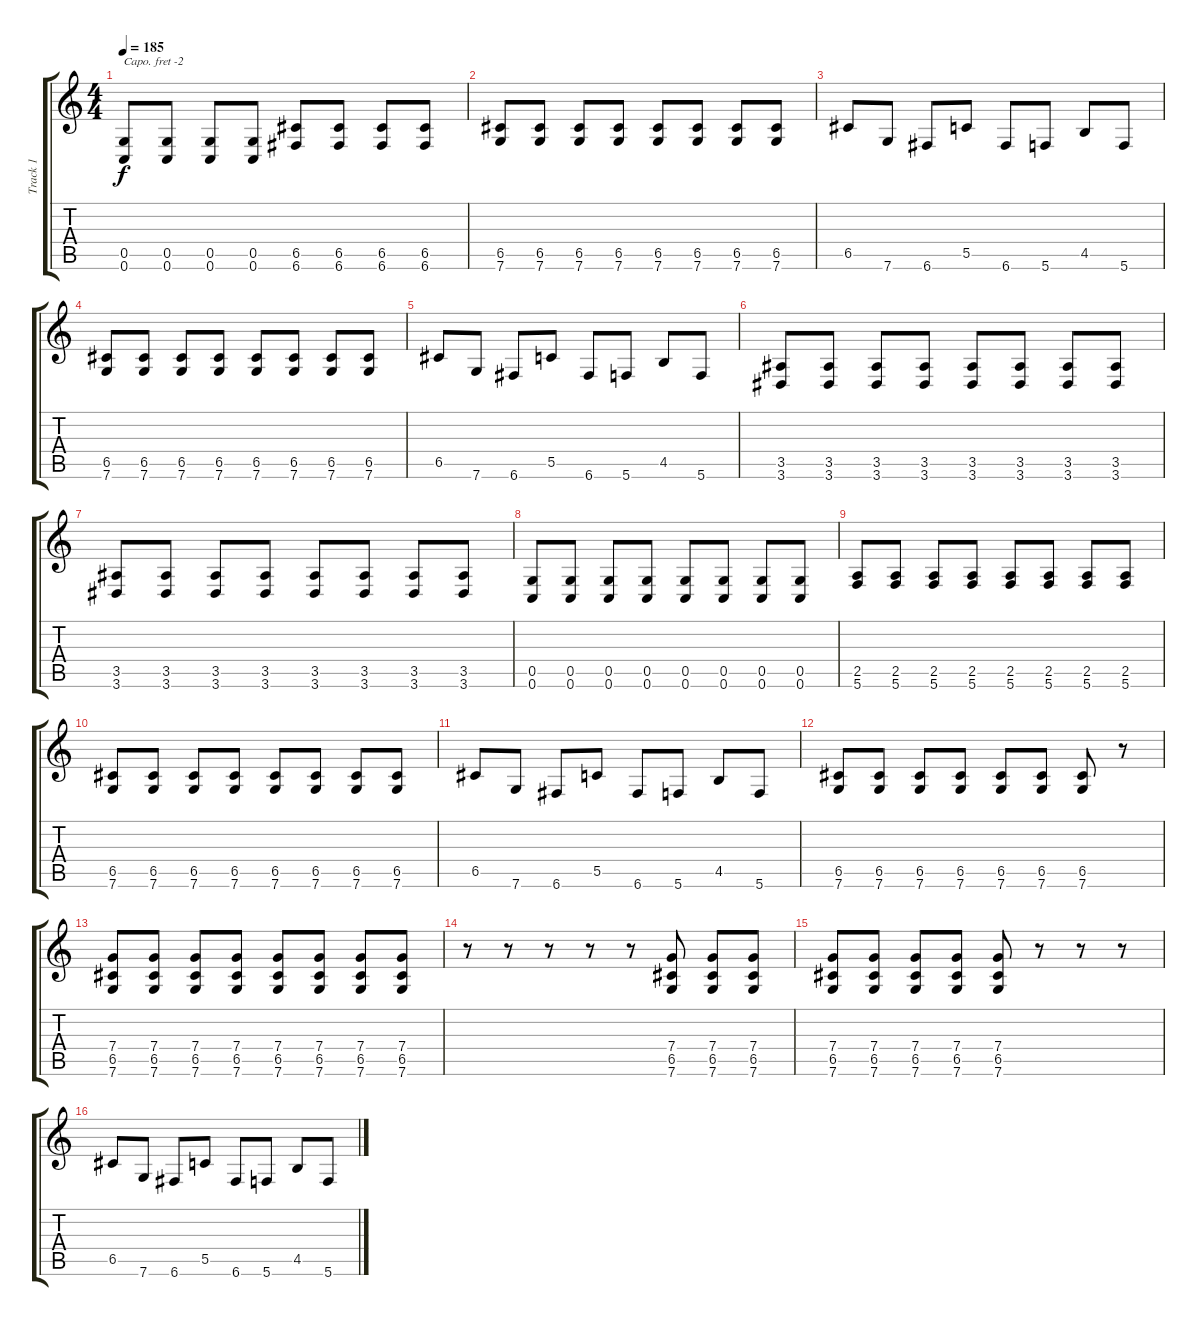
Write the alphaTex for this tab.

\track ("Track 1" "Track 1") {instrument distortionguitar}
\staff {score tabs}
\capo -2
\tuning (E4 B3 G3 D3 A2 D2) {hide}
\ts (4 4)
\tempo 185
\clef g2
\ks c
(0.5 0.6).8{dy f} (0.5 0.6).8 (0.5 0.6).8 (0.5 0.6).8 (6.5 6.6).8 (6.5 6.6).8 (6.5 6.6).8 (6.5 6.6).8 |
(6.5 7.6).8 (6.5 7.6).8 (6.5 7.6).8 (6.5 7.6).8 (6.5 7.6).8 (6.5 7.6).8 (6.5 7.6).8 (6.5 7.6).8 |
6.5.8 7.6.8 6.6.8 5.5.8 6.6.8 5.6.8 4.5.8 5.6.8 |
(6.5 7.6).8 (6.5 7.6).8 (6.5 7.6).8 (6.5 7.6).8 (6.5 7.6).8 (6.5 7.6).8 (6.5 7.6).8 (6.5 7.6).8 |
6.5.8 7.6.8 6.6.8 5.5.8 6.6.8 5.6.8 4.5.8 5.6.8 |
(3.5 3.6).8 (3.5 3.6).8 (3.5 3.6).8 (3.5 3.6).8 (3.5 3.6).8 (3.5 3.6).8 (3.5 3.6).8 (3.5 3.6).8 |
(3.5 3.6).8 (3.5 3.6).8 (3.5 3.6).8 (3.5 3.6).8 (3.5 3.6).8 (3.5 3.6).8 (3.5 3.6).8 (3.5 3.6).8 |
(0.5 0.6).8 (0.5 0.6).8 (0.5 0.6).8 (0.5 0.6).8 (0.5 0.6).8 (0.5 0.6).8 (0.5 0.6).8 (0.5 0.6).8 |
(2.5 5.6).8 (2.5 5.6).8 (2.5 5.6).8 (2.5 5.6).8 (2.5 5.6).8 (2.5 5.6).8 (2.5 5.6).8 (2.5 5.6).8 |
(6.5 7.6).8 (6.5 7.6).8 (6.5 7.6).8 (6.5 7.6).8 (6.5 7.6).8 (6.5 7.6).8 (6.5 7.6).8 (6.5 7.6).8 |
6.5.8 7.6.8 6.6.8 5.5.8 6.6.8 5.6.8 4.5.8 5.6.8 |
(6.5 7.6).8 (6.5 7.6).8 (6.5 7.6).8 (6.5 7.6).8 (6.5 7.6).8 (6.5 7.6).8 (6.5 7.6).8 r.8 |
(7.4 6.5 7.6).8 (7.4 6.5 7.6).8 (7.4 6.5 7.6).8 (7.4 6.5 7.6).8 (7.4 6.5 7.6).8 (7.4 6.5 7.6).8 (7.4 6.5 7.6).8 (7.4 6.5 7.6).8 |
r.8 r.8 r.8 r.8 r.8 (7.4 6.5 7.6).8 (7.4 6.5 7.6).8 (7.4 6.5 7.6).8 |
(7.4 6.5 7.6).8 (7.4 6.5 7.6).8 (7.4 6.5 7.6).8 (7.4 6.5 7.6).8 (7.4 6.5 7.6).8 r.8 r.8 r.8 |
6.5.8 7.6.8 6.6.8 5.5.8 6.6.8 5.6.8 4.5.8 5.6.8
